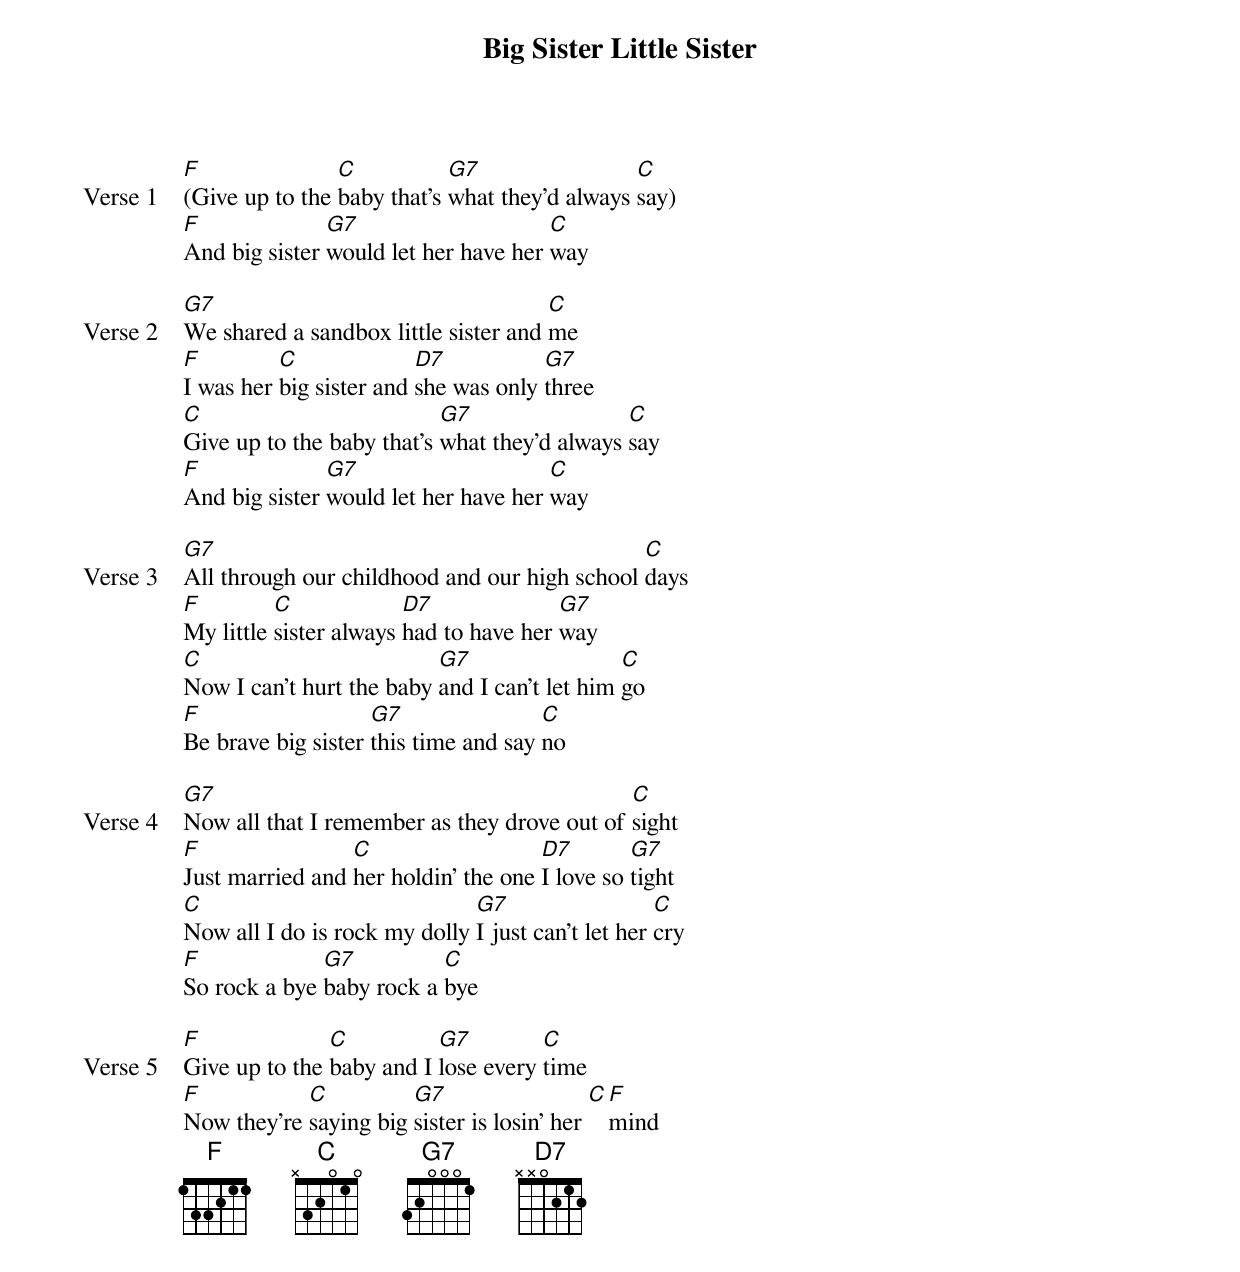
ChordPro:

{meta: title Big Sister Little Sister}
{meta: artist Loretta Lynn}
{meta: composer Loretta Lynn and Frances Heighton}
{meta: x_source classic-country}
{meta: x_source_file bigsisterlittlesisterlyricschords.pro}
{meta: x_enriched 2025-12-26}

{start_of_verse: Verse 1}
[F](Give up to the [C]baby that's [G7]what they'd always [C]say)
[F]And big sister [G7]would let her have her [C]way
{end_of_verse}

{start_of_verse: Verse 2}
[G7]We shared a sandbox little sister and [C]me
[F]I was her [C]big sister and [D7]she was only [G7]three
[C]Give up to the baby that's [G7]what they'd always [C]say
[F]And big sister [G7]would let her have her [C]way
{end_of_verse}

{start_of_verse: Verse 3}
[G7]All through our childhood and our high school [C]days
[F]My little [C]sister always [D7]had to have her [G7]way
[C]Now I can't hurt the baby [G7]and I can't let him [C]go
[F]Be brave big sister [G7]this time and say [C]no
{end_of_verse}

{start_of_verse: Verse 4}
[G7]Now all that I remember as they drove out of [C]sight
[F]Just married and [C]her holdin' the one [D7]I love so [G7]tight
[C]Now all I do is rock my dolly [G7]I just can't let her [C]cry
[F]So rock a bye [G7]baby rock a [C]bye
{end_of_verse}

{start_of_verse: Verse 5}
[F]Give up to the [C]baby and I [G7]lose every [C]time
[F]Now they're [C]saying big [G7]sister is losin' her [C][F]mind
{end_of_verse}
